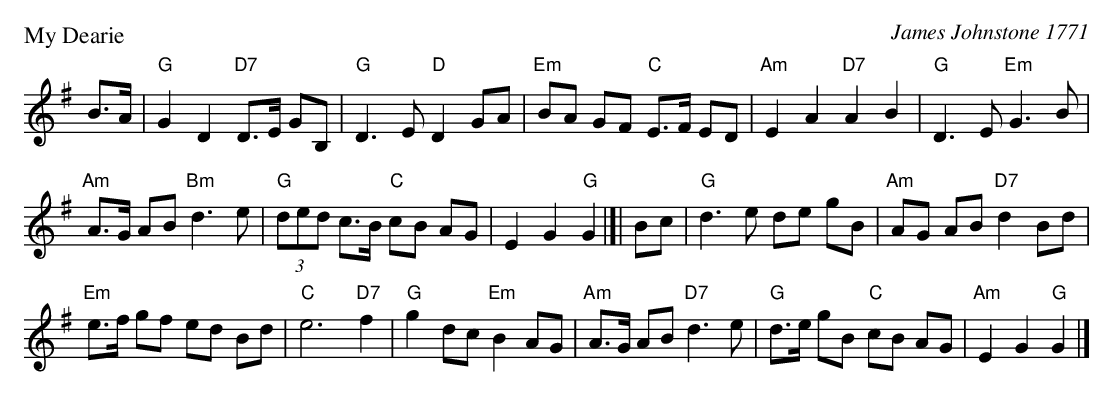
X:1
P: My Dearie
C: James Johnstone 1771
K: G
B>A \
| "G"G2 D2 "D7"D>E GB, | "G"D3 E "D"D2 GA | "Em"BA GF "C"E>F ED | "Am"E2 A2 "D7"A2 B2 | "G"D3 E "Em"G3 B |
"Am"A>G AB "Bm"d3 e | "G"(3ded c>B "C"cB AG | E2 G2 "G"G2 |[| Bc | "G"d3 e de gB | "Am"AG AB "D7"d2 Bd |
"Em"e>f gf ed Bd | "C"e6 "D7"f2 | "G"g2 dc "Em"B2 AG | "Am"A>G AB "D7"d3 e | "G"d>e gB "C"cB AG | "Am"E2 G2 "G"G2 |]
